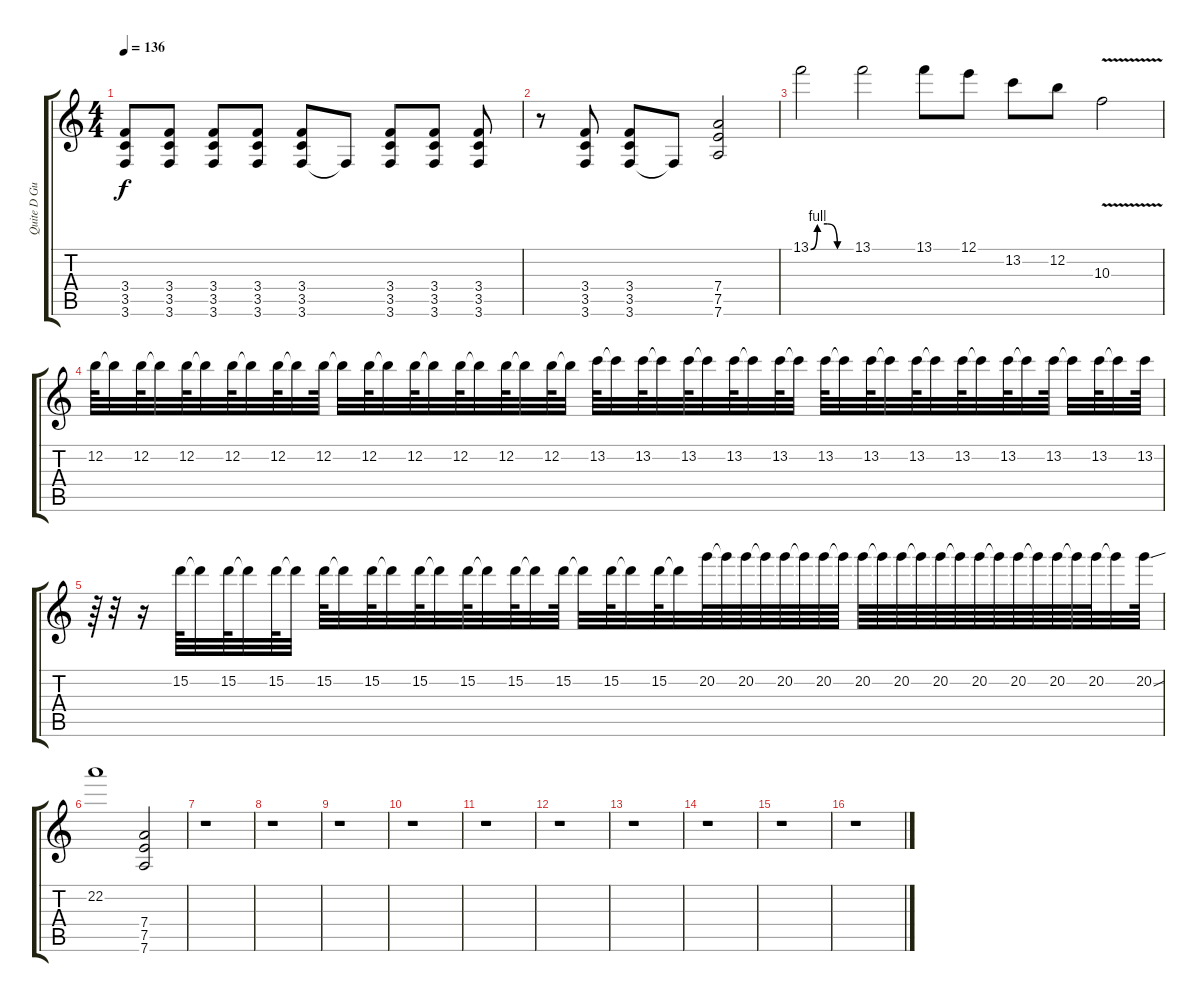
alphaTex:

\track ("Quite D Guitar" "Quite D Gu") {instrument distortionguitar}
\staff {score tabs}
\tuning (E4 B3 G3 D3 A2 D2) {hide}
\ts (4 4)
\tempo 136
\clef g2
\ks c
(3.4 3.5 3.6).8{dy f} (3.4 3.5 3.6).8 (3.4 3.5 3.6).8 (3.4 3.5 3.6).8 (3.4 3.5 3.6).8 3.6{t}.8 (3.4 3.5 3.6).8 (3.4 3.5 3.6).8 (3.4 3.5 3.6).8 |
r.8 (3.4 3.5 3.6).8 (3.4 3.5 3.6).8 3.6{t}.8 (7.4 7.5 7.6).2 |
13.1{be (custom 0 0 10 4 25 4 40 0 60 0)}.2 13.1.2 13.1.8 12.1.8 13.2.8 12.2.8 10.3{v}.2 |
12.2.64 12.2{t}.32 12.2.64 12.2{t}.32 12.2.64 12.2{t}.32 12.2.64 12.2{t}.32 12.2.64 12.2{t}.32 12.2.64 12.2{t}.32 12.2.64 12.2{t}.32 12.2.64 12.2{t}.32 12.2.64 12.2{t}.32 12.2.64 12.2{t}.32 12.2.64 12.2{t}.32 13.2.64 13.2{t}.32 13.2.64 13.2{t}.32 13.2.64 13.2{t}.32 13.2.64 13.2{t}.32 13.2.64 13.2{t}.32 13.2.64 13.2{t}.32 13.2.64 13.2{t}.32 13.2.64 13.2{t}.32 13.2.64 13.2{t}.32 13.2.64 13.2{t}.32 13.2.64 13.2{t}.32 13.2.64 13.2{t}.32 13.2.64 |
r.64 r.32 r.16 15.2.64 15.2{t}.32 15.2.64 15.2{t}.32 15.2.64 15.2{t}.32 15.2.64 15.2{t}.32 15.2.64 15.2{t}.32 15.2.64 15.2{t}.32 15.2.64 15.2{t}.32 15.2.64 15.2{t}.32 15.2.64 15.2{t}.32 15.2.64 15.2{t}.32 15.2.64 15.2{t}.32 20.2.64 20.2{t}.64 20.2.64 20.2{t}.64 20.2.64 20.2{t}.64 20.2.64 20.2{t}.64 20.2.64 20.2{t}.64 20.2.64 20.2{t}.64 20.2.64 20.2{t}.64 20.2.64 20.2{t}.64 20.2.64 20.2{t}.64 20.2.64 20.2{t}.64 20.2.64 20.2{t}.32 20.2{ss}.64 |
22.2.1 (7.4 7.5 7.6).2 |
r.1 |
r.1 |
r.1 |
r.1 |
r.1 |
r.1 |
r.1 |
r.1 |
r.1 |
r.1
